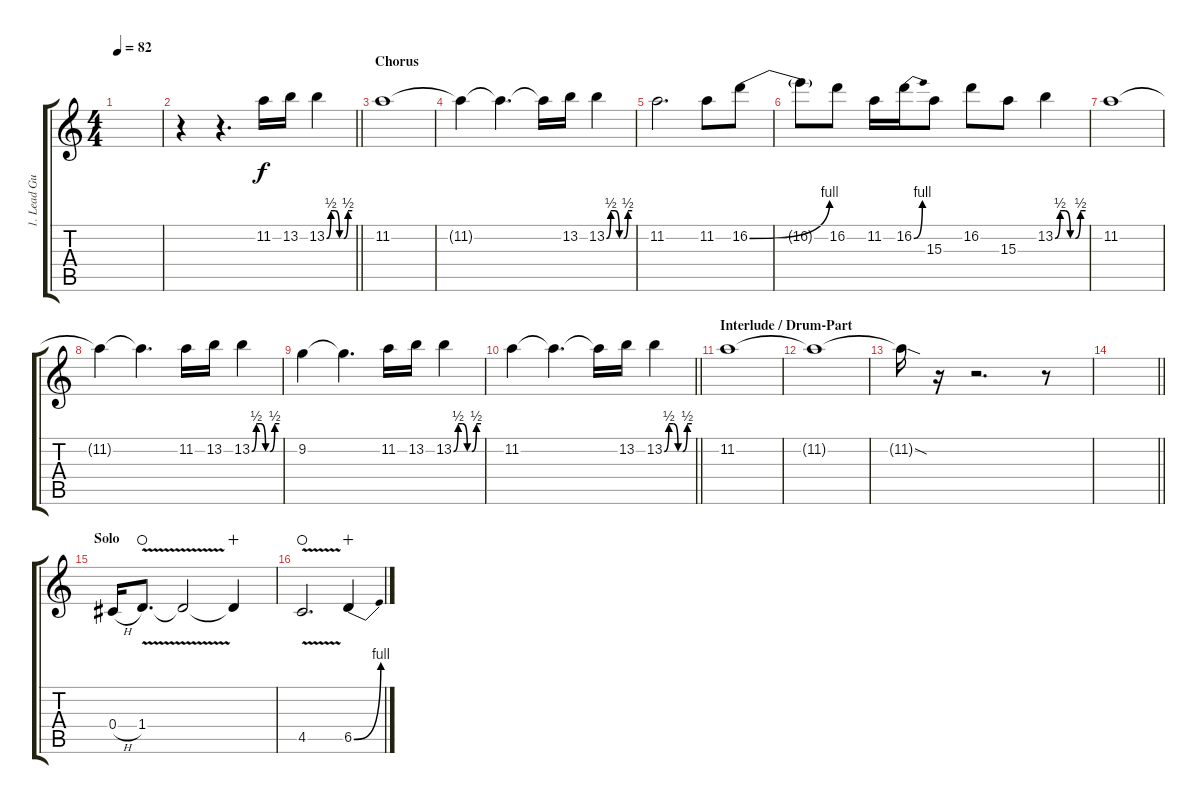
\track ("1. Lead Guitar" "1. Lead Gu") {instrument distortionguitar}
\staff {score tabs}
\tuning (Eb4 Bb3 Gb3 Db3 Ab2 Eb2) {hide}
\ts (4 4)
\tempo 82
\clef g2
\ks c
|
\barLineRight lightlight
r.4 r.4{d} 11.2.16 13.2.16 13.2{be (custom 0 0 10 2 20 2 30 0 40 0 50 2 60 2)}.4 |
\section ("" "Chorus")
11.2.1 |
11.2{t}.4 11.2{t}.4{d} 11.2{t}.16 13.2.16 13.2{be (custom 0 0 10 2 20 2 30 0 40 0 50 2 60 2)}.4 |
11.2.2{d} 11.2.8 16.2{be (bend 0 0 60 4)}.8 |
16.2{t}.8 16.2.8 11.2.16 16.2{be (bend 0 0 60 4)}.16 15.3.8 16.2.8 15.3.8 13.2{be (custom 0 0 10 2 20 2 30 0 40 0 50 2 60 2)}.4 |
11.2.1 |
11.2{t}.4 11.2{t}.4{d} 11.2.16 13.2.16 13.2{be (custom 0 0 10 2 20 2 30 0 40 0 50 2 60 2)}.4 |
9.2.4 9.2{t}.4{d} 11.2.16 13.2.16 13.2{be (custom 0 0 10 2 20 2 30 0 40 0 50 2 60 2)}.4 |
\barLineRight lightlight
11.2.4 11.2{t}.4{d} 11.2{t}.16 13.2.16 13.2{be (custom 0 0 10 2 20 2 30 0 40 0 50 2 60 2)}.4 |
\section ("" "Interlude / Drum-Part")
11.2.1{volume 3} |
11.2{t}.1 |
11.2{sod t}.16{volume 12} r.16 r.2{d} r.8 |
\barLineRight lightlight
|
\section ("" "Solo")
0.4{h}.16 1.4{v}.8{d waho} 1.4{t}.2 1.4{t}.4{wahc} |
4.5{v}.2{d waho} 6.5{be (bend 0 0 60 4)}.4{wahc}
